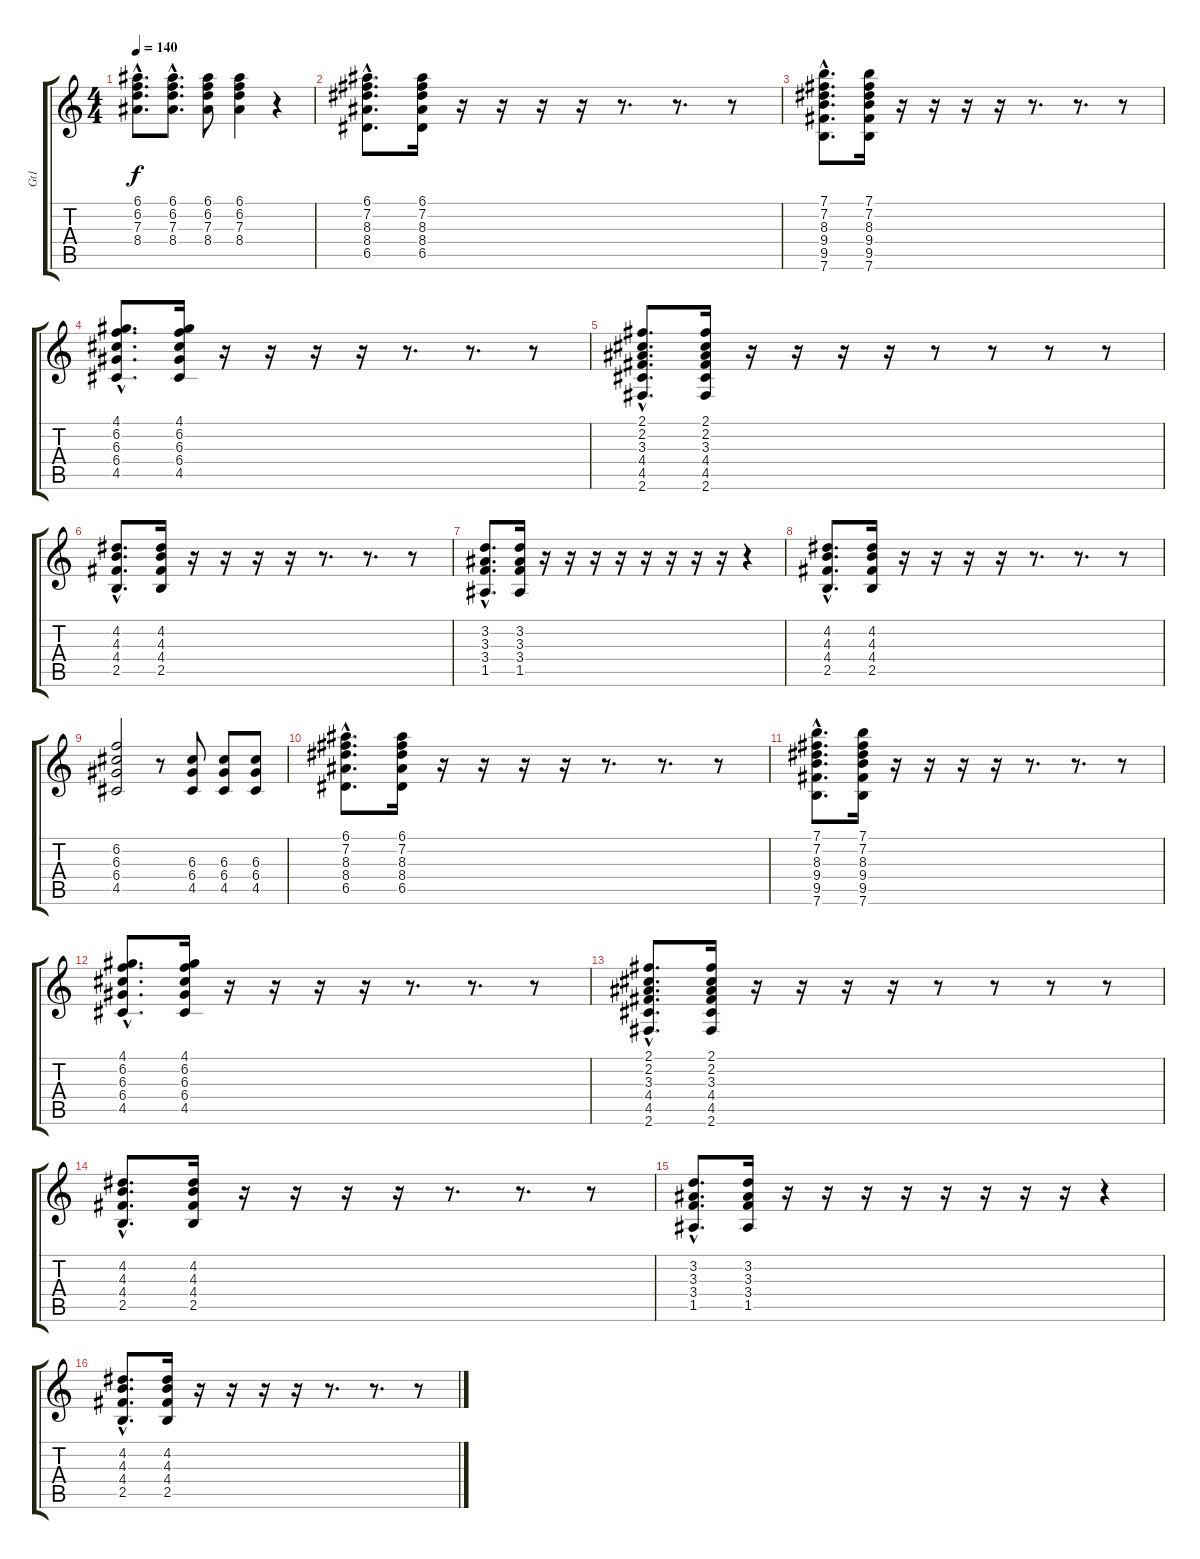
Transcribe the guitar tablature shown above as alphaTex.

\track ("Gt1 " "Gt1 ") {instrument overdrivenguitar}
\staff {score tabs}
\tuning (E4 B3 G3 D3 A2 E2) {hide}
\ts (4 4)
\tempo 140
\clef g2
\ks c
(6.1{hac} 6.2{hac} 7.3{hac} 8.4{hac}).8{d dy f} (6.1{hac} 6.2{hac} 7.3{hac} 8.4{hac}).8{d} (6.1 6.2 7.3 8.4).8 (6.1 6.2 7.3 8.4).4 r.4 |
(6.1{hac} 7.2{hac} 8.3{hac} 8.4{hac} 6.5{hac}).8{d balance 16} (6.1 7.2 8.3 8.4 6.5).16 r.16 r.16 r.16 r.16 r.8{d} r.8{d} r.8 |
(7.1{hac} 7.2{hac} 8.3{hac} 9.4{hac} 9.5{hac} 7.6{hac}).8{d balance 16} (7.1 7.2 8.3 9.4 9.5 7.6).16 r.16 r.16 r.16 r.16 r.8{d} r.8{d} r.8 |
(4.1{hac} 6.2{hac} 6.3{hac} 6.4{hac} 4.5{hac}).8{d} (4.1 6.2 6.3 6.4 4.5).16 r.16 r.16 r.16 r.16 r.8{d} r.8{d} r.8 |
(2.1{hac} 2.2{hac} 3.3{hac} 4.4{hac} 4.5{hac} 2.6{hac}).8{d} (2.1 2.2 3.3 4.4 4.5 2.6).16 r.16 r.16 r.16 r.16 r.8 r.8 r.8 r.8 |
(4.2{hac} 4.3{hac} 4.4{hac} 2.5{hac}).8{d} (4.2 4.3 4.4 2.5).16 r.16 r.16 r.16 r.16 r.8{d} r.8{d} r.8 |
(3.2{hac} 3.3{hac} 3.4{hac} 1.5{hac}).8{d} (3.2 3.3 3.4 1.5).16 r.16 r.16 r.16 r.16 r.16 r.16 r.16 r.16 r.4 |
(4.2{hac} 4.3{hac} 4.4{hac} 2.5{hac}).8{d} (4.2 4.3 4.4 2.5).16 r.16 r.16 r.16 r.16 r.8{d} r.8{d} r.8 |
(6.2 6.3 6.4 4.5).2 r.8 (6.3 6.4 4.5).8 (6.3 6.4 4.5).8 (6.3 6.4 4.5).8 |
(6.1{hac} 7.2{hac} 8.3{hac} 8.4{hac} 6.5{hac}).8{d} (6.1 7.2 8.3 8.4 6.5).16 r.16 r.16 r.16 r.16 r.8{d} r.8{d} r.8 |
(7.1{hac} 7.2{hac} 8.3{hac} 9.4{hac} 9.5{hac} 7.6{hac}).8{d balance 16} (7.1 7.2 8.3 9.4 9.5 7.6).16 r.16 r.16 r.16 r.16 r.8{d} r.8{d} r.8 |
(4.1{hac} 6.2{hac} 6.3{hac} 6.4{hac} 4.5{hac}).8{d} (4.1 6.2 6.3 6.4 4.5).16 r.16 r.16 r.16 r.16 r.8{d} r.8{d} r.8 |
(2.1{hac} 2.2{hac} 3.3{hac} 4.4{hac} 4.5{hac} 2.6{hac}).8{d} (2.1 2.2 3.3 4.4 4.5 2.6).16 r.16 r.16 r.16 r.16 r.8 r.8 r.8 r.8 |
(4.2{hac} 4.3{hac} 4.4{hac} 2.5{hac}).8{d} (4.2 4.3 4.4 2.5).16 r.16 r.16 r.16 r.16 r.8{d} r.8{d} r.8 |
(3.2{hac} 3.3{hac} 3.4{hac} 1.5{hac}).8{d} (3.2 3.3 3.4 1.5).16 r.16 r.16 r.16 r.16 r.16 r.16 r.16 r.16 r.4 |
(4.2{hac} 4.3{hac} 4.4{hac} 2.5{hac}).8{d} (4.2 4.3 4.4 2.5).16 r.16 r.16 r.16 r.16 r.8{d} r.8{d} r.8
